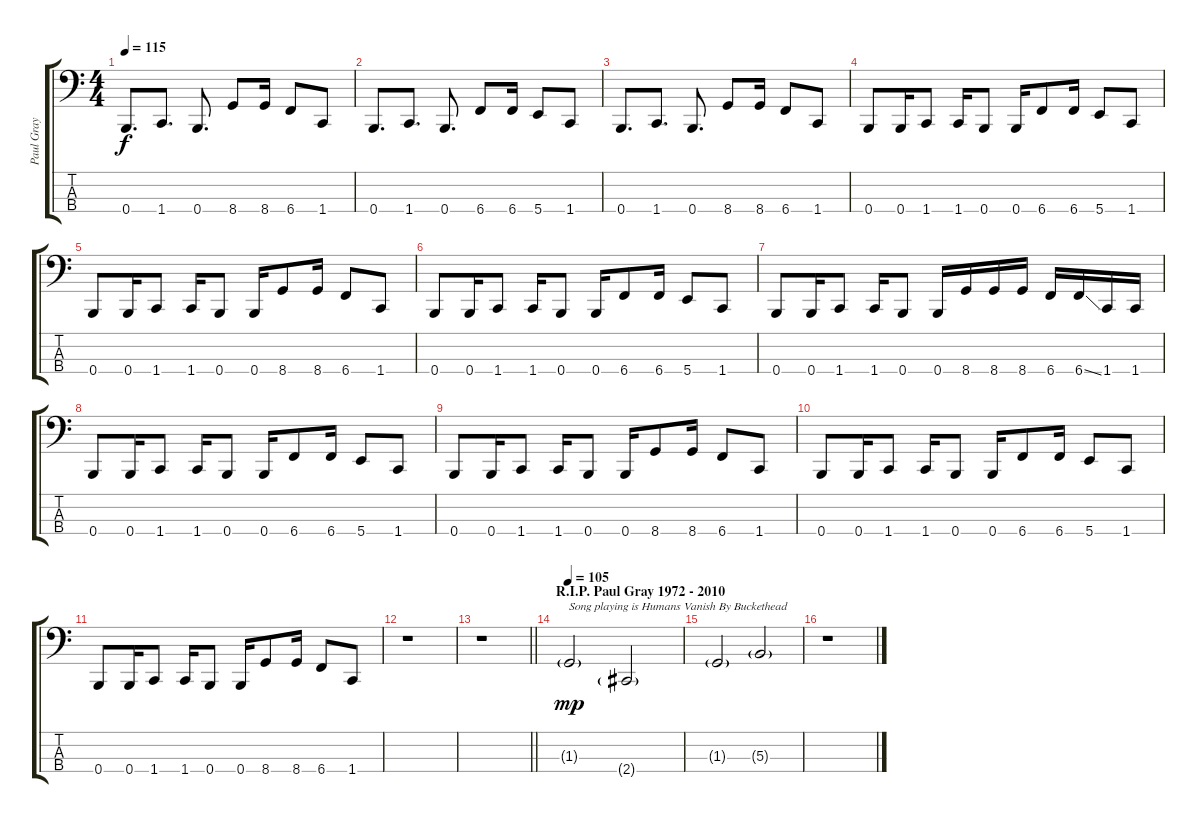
\track ("Paul Gray (Bass) R.I.P." "Paul Gray ") {instrument electricbasspick}
\staff {score tabs}
\tuning (E2 B1 Gb1 B0) {hide}
\ts (4 4)
\tempo 115
\clef f4
\ks c
0.4.8{d dy f} 1.4.8{d} 0.4.8{d} 8.4.8 8.4.16 6.4.8 1.4.8 |
0.4.8{d} 1.4.8{d} 0.4.8{d} 6.4.8 6.4.16 5.4.8 1.4.8 |
0.4.8{d} 1.4.8{d} 0.4.8{d} 8.4.8 8.4.16 6.4.8 1.4.8 |
0.4.8 0.4.16 1.4.8 1.4.16 0.4.8 0.4.16 6.4.8 6.4.16 5.4.8 1.4.8 |
0.4.8 0.4.16 1.4.8 1.4.16 0.4.8 0.4.16 8.4.8 8.4.16 6.4.8 1.4.8 |
0.4.8 0.4.16 1.4.8 1.4.16 0.4.8 0.4.16 6.4.8 6.4.16 5.4.8 1.4.8 |
0.4.8 0.4.16 1.4.8 1.4.16 0.4.8 0.4.16 8.4.16 8.4.16 8.4.16 6.4.16 6.4{ss}.16 1.4.16 1.4.16 |
0.4.8 0.4.16 1.4.8 1.4.16 0.4.8 0.4.16 6.4.8 6.4.16 5.4.8 1.4.8 |
0.4.8 0.4.16 1.4.8 1.4.16 0.4.8 0.4.16 8.4.8 8.4.16 6.4.8 1.4.8 |
0.4.8 0.4.16 1.4.8 1.4.16 0.4.8 0.4.16 6.4.8 6.4.16 5.4.8 1.4.8 |
0.4.8 0.4.16 1.4.8 1.4.16 0.4.8 0.4.16 8.4.8 8.4.16 6.4.8 1.4.8 |
r.1 |
\barLineRight lightlight
r.1 |
\section ("" "R.I.P. Paul Gray 1972 - 2010")
\tempo 105
1.3{g}.2{txt "Song playing is Humans Vanish By Buckethead" dy mp volume 6 instrument electricbassfinger} 2.4{g}.2 |
1.3{g}.2 5.3{g}.2 |
r.1
